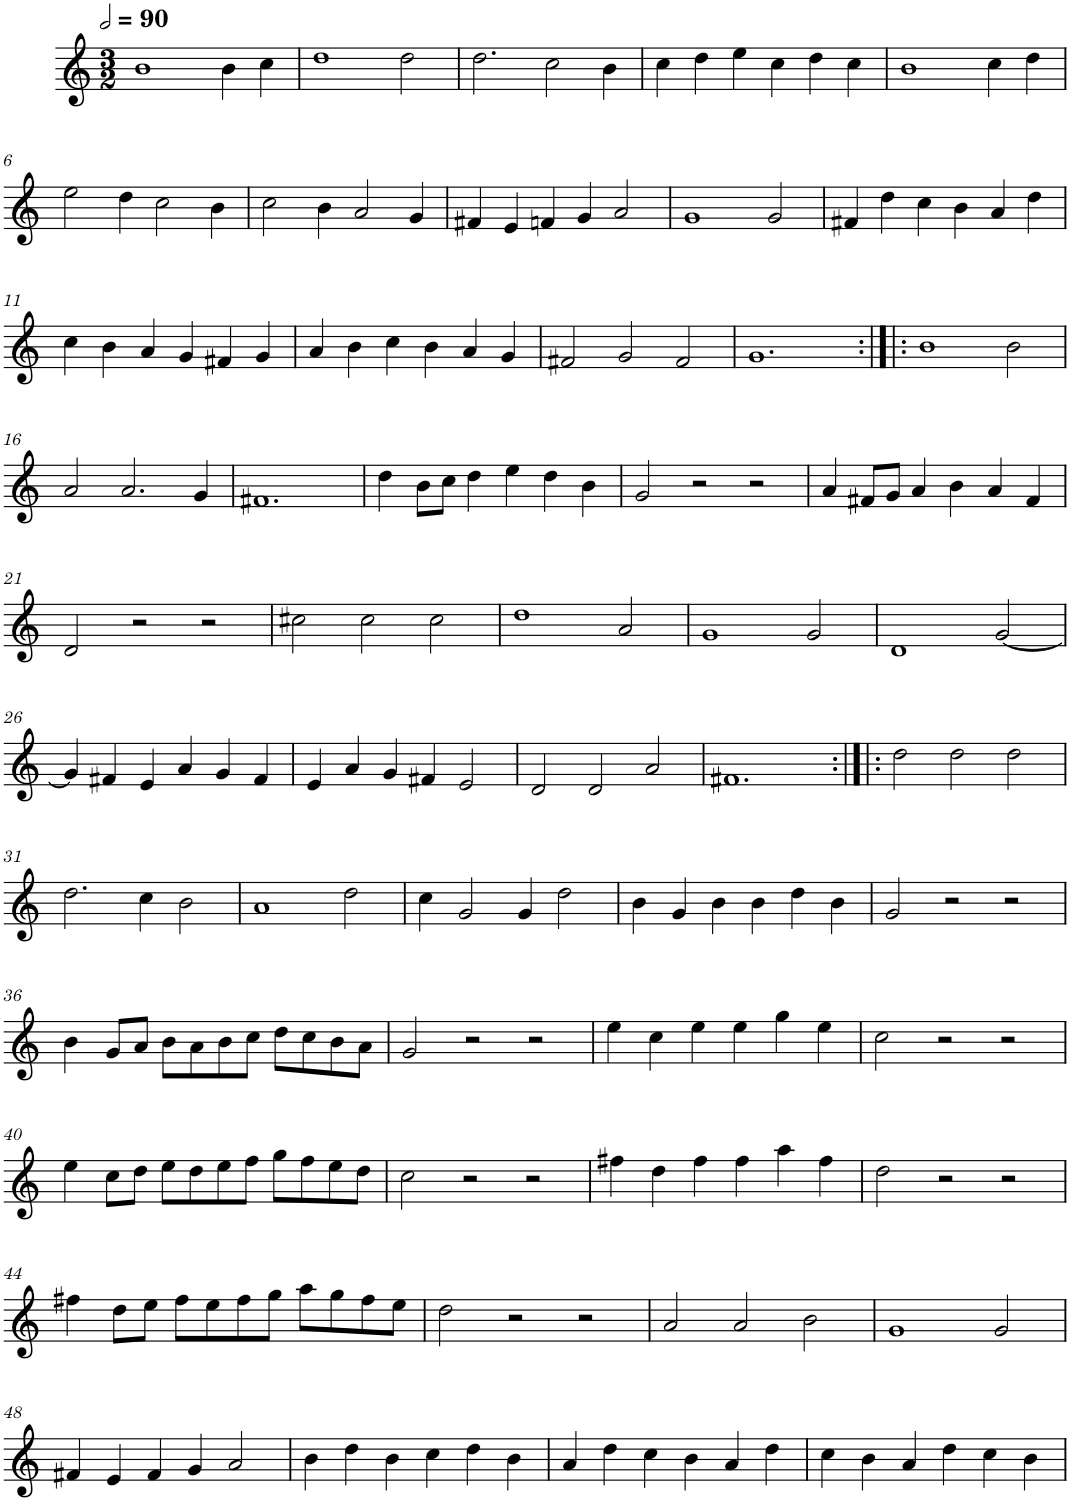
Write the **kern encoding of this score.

**kern
*part1
*staff1
*I"Cinq parties
*clefG2
*k[]
*M3/2
*MM180
=1
1b
4b\
4cc\
=2
1dd
2dd\
=3
2.dd\
2cc\
4b\
=4
4cc\
4dd\
4ee\
4cc\
4dd\
4cc\
=5
1b
4cc\
4dd\
!!LO:LB:g=z
=6
2ee\
4dd\
2cc\
4b\
=7
2cc\
4b\
2a/
4g/
=8
4f#X/
4e/
4fn/
4g/
2a/
=9
1g
2g/
=10
4f#X/
4dd\
4cc\
4b\
4a/
4dd\
!!LO:LB:g=z
=11
4cc\
4b\
4a/
4g/
4f#X/
4g/
=12
4a/
4b\
4cc\
4b\
4a/
4g/
=13
2f#X/
2g/
2f#/
=14
1.g
=15:|!|:
1b
2b\
!!LO:LB:g=z
=16
2a/
2.a/
4g/
=17
1.f#X
=18
4dd\
8b\L
8cc\J
4dd\
4ee\
4dd\
4b\
=19
2g/
2r
2r
=20
4a/
8f#X/L
8g/J
4a/
4b\
4a/
4f#/
!!LO:LB:g=z
=21
2d/
2r
2r
=22
2cc#X\
2cc#\
2cc#\
=23
1dd
2a/
=24
1g
2g/
=25
1d
[2g/
!!LO:LB:g=z
=26
4g/]
4f#X/
4e/
4a/
4g/
4f#/
=27
4e/
4a/
4g/
4f#X/
2e/
=28
2d/
2d/
2a/
=29
1.f#X
=30:|!|:
2dd\
2dd\
2dd\
!!LO:LB:g=z
=31
2.dd\
4cc\
2b\
=32
1a
2dd\
=33
4cc\
2g/
4g/
2dd\
=34
4b\
4g/
4b\
4b\
4dd\
4b\
=35
2g/
2r
2r
!!LO:LB:g=z
=36
4b\
8g/L
8a/J
8b\L
8a\
8b\
8cc\J
8dd\L
8cc\
8b\
8a\J
=37
2g/
2r
2r
=38
4ee\
4cc\
4ee\
4ee\
4gg\
4ee\
=39
2cc\
2r
2r
!!LO:LB:g=z
=40
4ee\
8cc\L
8dd\J
8ee\L
8dd\
8ee\
8ff\J
8gg\L
8ff\
8ee\
8dd\J
=41
2cc\
2r
2r
=42
4ff#X\
4dd\
4ff#\
4ff#\
4aa\
4ff#\
=43
2dd\
2r
2r
!!LO:LB:g=z
=44
4ff#X\
8dd\L
8ee\J
8ff#\L
8ee\
8ff#\
8gg\J
8aa\L
8gg\
8ff#\
8ee\J
=45
2dd\
2r
2r
=46
2a/
2a/
2b\
=47
1g
2g/
!!LO:LB:g=z
=48
4f#X/
4e/
4f#/
4g/
2a/
=49
4b\
4dd\
4b\
4cc\
4dd\
4b\
=50
4a/
4dd\
4cc\
4b\
4a/
4dd\
=51
4cc\
4b\
4a/
4dd\
4cc\
4b\
=
*-
